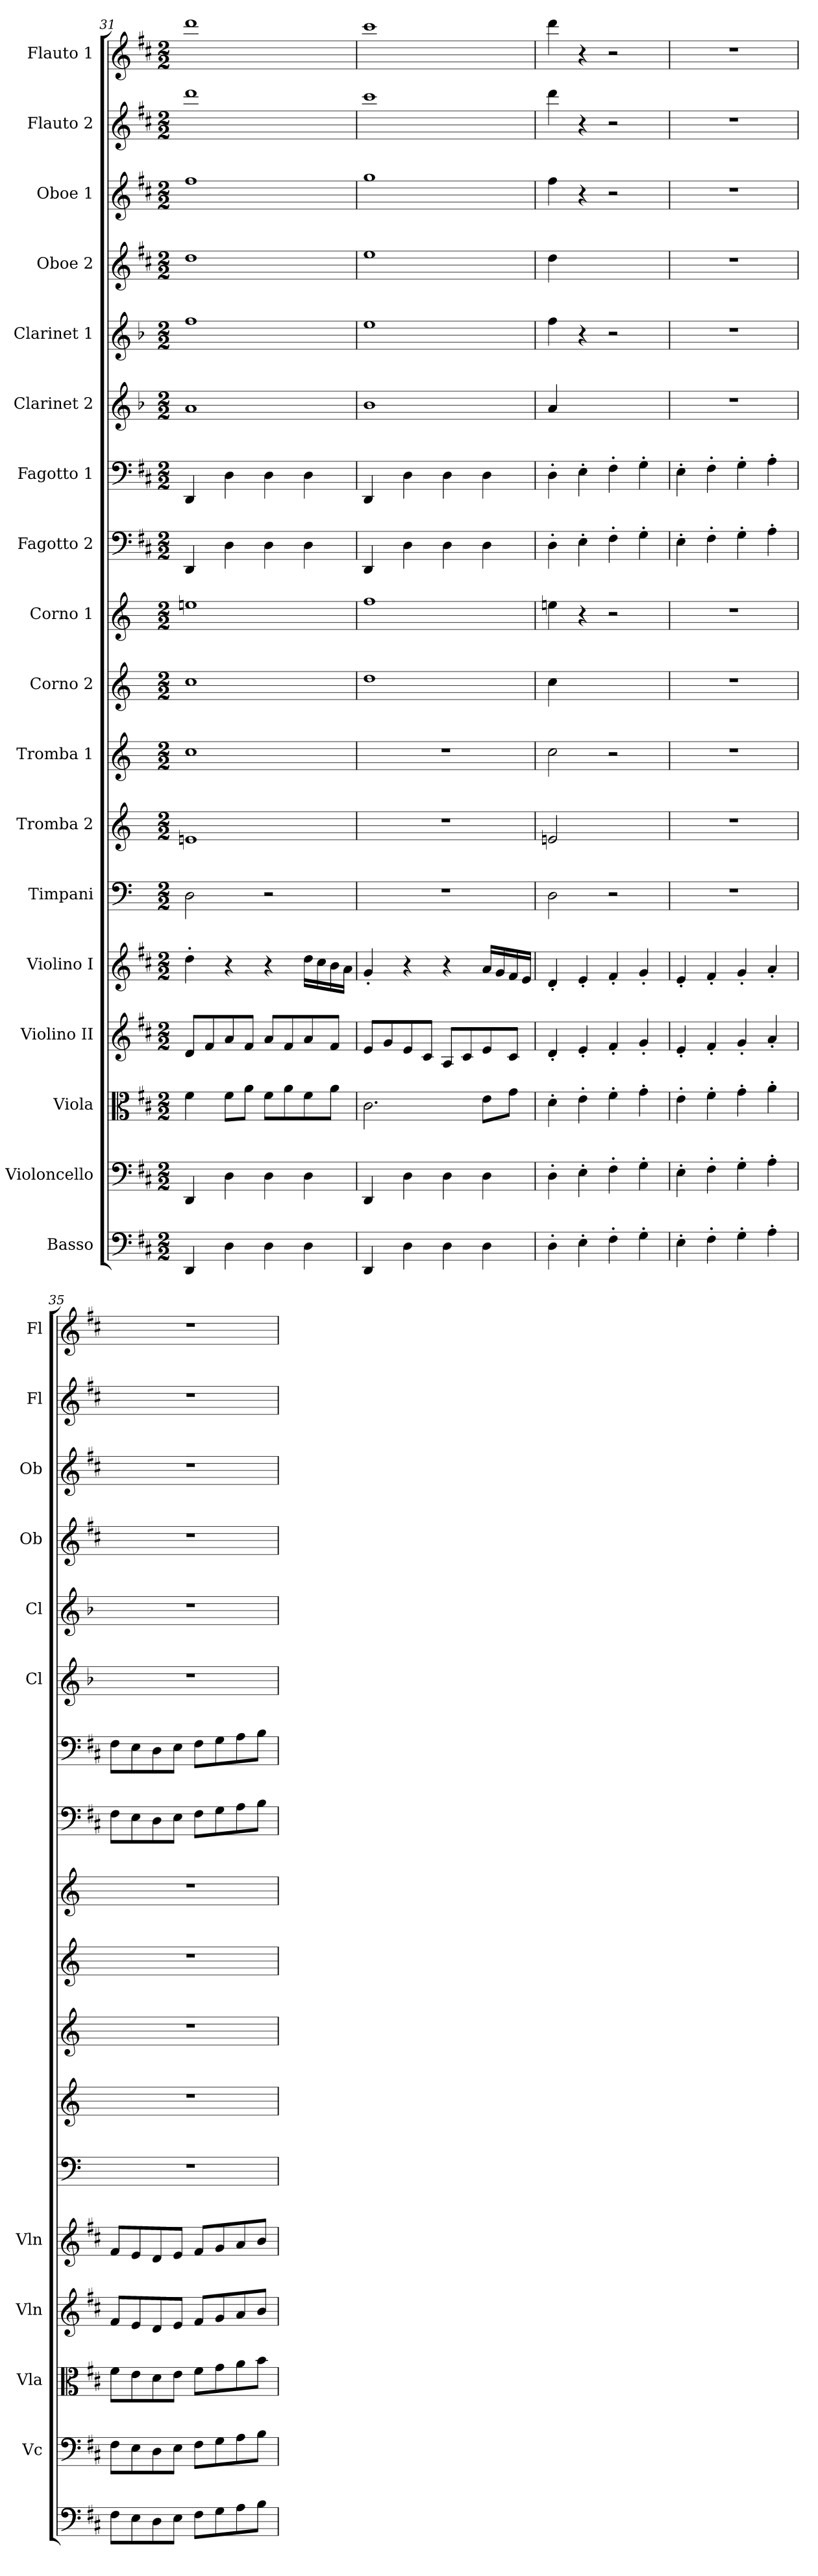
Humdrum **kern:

**kern	**kern	**kern	**kern	**kern	**kern	**kern	**kern	**kern	**kern	**kern	**kern	**kern	**kern	**kern	**kern	**kern	**kern
*part18	*part17	*part16	*part15	*part14	*part13	*part12	*part11	*part10	*part9	*part8	*part7	*part6	*part5	*part4	*part3	*part2	*part1
*staff18	*staff17	*staff16	*staff15	*staff14	*staff13	*staff12	*staff11	*staff10	*staff9	*staff8	*staff7	*staff6	*staff5	*staff4	*staff3	*staff2	*staff1
*I"Basso	*I"Violoncello	*I"Viola	*I"Violino II	*I"Violino I	*I"Timpani	*I"Tromba 2	*I"Tromba 1	*I"Corno 2	*I"Corno 1	*I"Fagotto 2	*I"Fagotto 1	*I"Clarinet 2	*I"Clarinet 1	*I"Oboe 2	*I"Oboe 1	*I"Flauto 2	*I"Flauto 1
*	*I'Vc	*I'Vla	*I'Vln	*I'Vln	*	*	*	*	*	*	*	*I'Cl	*I'Cl	*I'Ob	*I'Ob	*I'Fl	*I'Fl
*clefF4	*clefF4	*clefC3	*clefG2	*clefG2	*clefF4	*clefG2	*clefG2	*clefG2	*clefG2	*clefF4	*clefF4	*clefG2	*clefG2	*clefG2	*clefG2	*clefG2	*clefG2
*ITrd7c12	*	*	*	*	*	*ITrd-1c-2	*ITrd-1c-2	*ITrd6c10	*ITrd6c10	*	*	*ITrd2c3	*ITrd2c3	*	*	*	*
*k[f#c#]	*k[f#c#]	*k[f#c#]	*k[f#c#]	*k[f#c#]	*	*	*	*	*	*k[f#c#]	*k[f#c#]	*k[f#c#]	*k[f#c#]	*k[f#c#]	*k[f#c#]	*k[f#c#]	*k[f#c#]
*M2/2	*M2/2	*M2/2	*M2/2	*M2/2	*M2/2	*M2/2	*M2/2	*M2/2	*M2/2	*M2/2	*M2/2	*M2/2	*M2/2	*M2/2	*M2/2	*M2/2	*M2/2
=31	=31	=31	=31	=31	=31	=31	=31	=31	=31	=31	=31	=31	=31	=31	=31	=31	=31
4DDD	4DD	4f#	8d/L	4dd'	2D	1f#X	1dd	1d	1f#X	4DD	4DD	1f#	1dd	1dd	1ff#	1ddd	1ddd
.	.	.	8f#/	.	.	.	.	.	.	.	.	.	.	.	.	.	.
4DD	4D	8f#\L	8a/	4r	.	.	.	.	.	4D	4D	.	.	.	.	.	.
.	.	8a\J	8f#/J	.	.	.	.	.	.	.	.	.	.	.	.	.	.
4DD	4D	8f#\L	8a/L	4r	2r	.	.	.	.	4D	4D	.	.	.	.	.	.
.	.	8a\	8f#/	.	.	.	.	.	.	.	.	.	.	.	.	.	.
4DD	4D	8f#\	8a/	16dd\LL	.	.	.	.	.	4D	4D	.	.	.	.	.	.
.	.	.	.	16cc#\	.	.	.	.	.	.	.	.	.	.	.	.	.
.	.	8a\J	8f#/J	16b\	.	.	.	.	.	.	.	.	.	.	.	.	.
.	.	.	.	16a\JJ	.	.	.	.	.	.	.	.	.	.	.	.	.
=32	=32	=32	=32	=32	=32	=32	=32	=32	=32	=32	=32	=32	=32	=32	=32	=32	=32
4DDD	4DD	2.c#	8e/L	4g'	1r	1r	1r	1e	1g	4DD	4DD	1g	1cc#	1ee	1gg	1ccc#	1ccc#
.	.	.	8g/	.	.	.	.	.	.	.	.	.	.	.	.	.	.
4DD	4D	.	8e/	4r	.	.	.	.	.	4D	4D	.	.	.	.	.	.
.	.	.	8c#/J	.	.	.	.	.	.	.	.	.	.	.	.	.	.
4DD	4D	.	8A/L	4r	.	.	.	.	.	4D	4D	.	.	.	.	.	.
.	.	.	8c#/	.	.	.	.	.	.	.	.	.	.	.	.	.	.
4DD	4D	8e\L	8e/	16a/LL	.	.	.	.	.	4D	4D	.	.	.	.	.	.
.	.	.	.	16g/	.	.	.	.	.	.	.	.	.	.	.	.	.
.	.	8g\J	8c#/J	16f#/	.	.	.	.	.	.	.	.	.	.	.	.	.
.	.	.	.	16e/JJ	.	.	.	.	.	.	.	.	.	.	.	.	.
=33	=33	=33	=33	=33	=33	=33	=33	=33	=33	=33	=33	=33	=33	=33	=33	=33	=33
4DD'	4D'	4d'	4d'	4d'	2D	2f#X	2dd	4d	4f#X	4D'	4D'	4f#	4dd	4dd	4ff#	4ddd	4ddd
4EE'	4E'	4e'	4e'	4e'	.	.	.	4ryy	4r	4E'	4E'	4ryy	4r	4ryy	4r	4r	4r
4FF#'	4F#'	4f#'	4f#'	4f#'	2r	2ryy	2r	2ryy	2r	4F#'	4F#'	2ryy	2r	2ryy	2r	2r	2r
4GG'	4G'	4g'	4g'	4g'	.	.	.	.	.	4G'	4G'	.	.	.	.	.	.
=34	=34	=34	=34	=34	=34	=34	=34	=34	=34	=34	=34	=34	=34	=34	=34	=34	=34
4EE'	4E'	4e'	4e'	4e'	1r	1r	1r	1r	1r	4E'	4E'	1r	1r	1r	1r	1r	1r
4FF#'	4F#'	4f#'	4f#'	4f#'	.	.	.	.	.	4F#'	4F#'	.	.	.	.	.	.
4GG'	4G'	4g'	4g'	4g'	.	.	.	.	.	4G'	4G'	.	.	.	.	.	.
4AA'	4A'	4a'	4a'	4a'	.	.	.	.	.	4A'	4A'	.	.	.	.	.	.
=35	=35	=35	=35	=35	=35	=35	=35	=35	=35	=35	=35	=35	=35	=35	=35	=35	=35
8FF#\L	8F#\L	8f#\L	8f#/L	8f#/L	1r	1r	1r	1r	1r	8F#\L	8F#\L	1r	1r	1r	1r	1r	1r
8EE\	8E\	8e\	8e/	8e/	.	.	.	.	.	8E\	8E\	.	.	.	.	.	.
8DD\	8D\	8d\	8d/	8d/	.	.	.	.	.	8D\	8D\	.	.	.	.	.	.
8EE\J	8E\J	8e\J	8e/J	8e/J	.	.	.	.	.	8E\J	8E\J	.	.	.	.	.	.
8FF#\L	8F#\L	8f#\L	8f#/L	8f#/L	.	.	.	.	.	8F#\L	8F#\L	.	.	.	.	.	.
8GG\	8G\	8g\	8g/	8g/	.	.	.	.	.	8G\	8G\	.	.	.	.	.	.
8AA\	8A\	8a\	8a/	8a/	.	.	.	.	.	8A\	8A\	.	.	.	.	.	.
8BB\J	8B\J	8b\J	8b/J	8b/J	.	.	.	.	.	8B\J	8B\J	.	.	.	.	.	.
=	=	=	=	=	=	=	=	=	=	=	=	=	=	=	=	=	=
*-	*-	*-	*-	*-	*-	*-	*-	*-	*-	*-	*-	*-	*-	*-	*-	*-	*-
